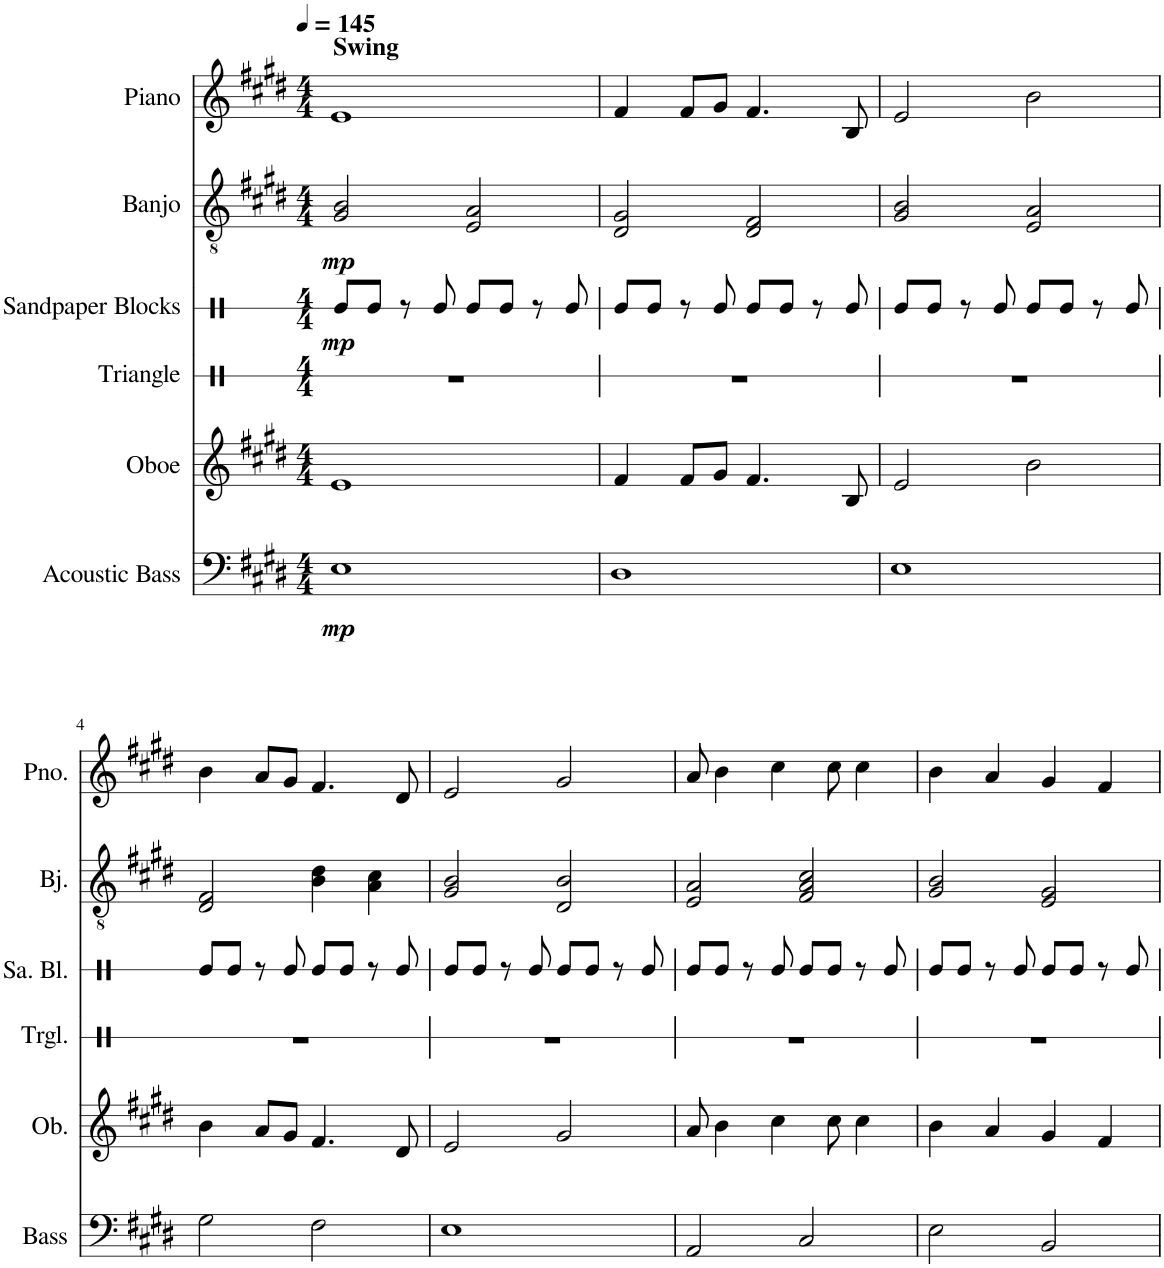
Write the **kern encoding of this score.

**kern	**dynam	**kern	**kern	**kern	**dynam	**kern	**dynam	**kern
*part6	*part6	*part5	*part4	*part3	*part3	*part2	*part2	*part1
*staff6	*staff6	*staff5	*staff4	*staff3	*staff3	*staff2	*staff2	*staff1
*I"Acoustic Bass	*	*I"Oboe	*I"Triangle	*I"Sandpaper Blocks	*	*I"Banjo	*	*I"Piano
*I'Bass	*	*I'Ob.	*I'Trgl.	*I'Sa. Bl.	*	*I'Bj.	*	*I'Pno.
*	*	*	*stria1	*stria1	*	*	*	*
*clefF4	*	*clefG2	*clefX	*clefX	*	*clefGv2	*	*clefG2
*Trd7c12	*	*	*	*	*	*Trd7c12	*	*
*k[f#c#g#d#]	*	*k[f#c#g#d#]	*k[]	*k[]	*	*k[f#c#g#d#]	*	*k[f#c#g#d#]
*M4/4	*	*M4/4	*M4/4	*M4/4	*	*M4/4	*	*M4/4
*MM145	*	*MM145	*MM145	*MM145	*	*MM145	*	*MM145
=1	=1	=1	=1	=1	=1	=1	=1	=1
!	!	!	!	!	!	!	!	!LO:TX:a:B:t=Swing
!	!LO:DY:b	!	!	!	!LO:DY:b	!	!LO:DY:b	!
1E	mp	1e	1r	8Re/L	mp	2G#/ 2B/	mp	1e
.	.	.	.	8Re/J	.	.	.	.
.	.	.	.	8r	.	.	.	.
.	.	.	.	8Re/	.	.	.	.
.	.	.	.	8Re/L	.	2E/ 2A/	.	.
.	.	.	.	8Re/J	.	.	.	.
.	.	.	.	8r	.	.	.	.
.	.	.	.	8Re/	.	.	.	.
=2	=2	=2	=2	=2	=2	=2	=2	=2
1D#	.	4f#/	1r	8Re/L	.	2D#/ 2G#/	.	4f#/
.	.	.	.	8Re/J	.	.	.	.
.	.	8f#/L	.	8r	.	.	.	8f#/L
.	.	8g#/J	.	8Re/	.	.	.	8g#/J
.	.	4.f#/	.	8Re/L	.	2D#/ 2F#/	.	4.f#/
.	.	.	.	8Re/J	.	.	.	.
.	.	.	.	8r	.	.	.	.
.	.	8B/	.	8Re/	.	.	.	8B/
=3	=3	=3	=3	=3	=3	=3	=3	=3
1E	.	2e/	1r	8Re/L	.	2G#/ 2B/	.	2e/
.	.	.	.	8Re/J	.	.	.	.
.	.	.	.	8r	.	.	.	.
.	.	.	.	8Re/	.	.	.	.
.	.	2b\	.	8Re/L	.	2E/ 2A/	.	2b\
.	.	.	.	8Re/J	.	.	.	.
.	.	.	.	8r	.	.	.	.
.	.	.	.	8Re/	.	.	.	.
!!LO:LB:g=z
=4	=4	=4	=4	=4	=4	=4	=4	=4
2G#\	.	4b\	1r	8Re/L	.	2D#/ 2F#/	.	4b\
.	.	.	.	8Re/J	.	.	.	.
.	.	8a/L	.	8r	.	.	.	8a/L
.	.	8g#/J	.	8Re/	.	.	.	8g#/J
2F#\	.	4.f#/	.	8Re/L	.	4B\ 4d#\	.	4.f#/
.	.	.	.	8Re/J	.	.	.	.
.	.	.	.	8r	.	4A\ 4c#\	.	.
.	.	8d#/	.	8Re/	.	.	.	8d#/
=5	=5	=5	=5	=5	=5	=5	=5	=5
1E	.	2e/	1r	8Re/L	.	2G#/ 2B/	.	2e/
.	.	.	.	8Re/J	.	.	.	.
.	.	.	.	8r	.	.	.	.
.	.	.	.	8Re/	.	.	.	.
.	.	2g#/	.	8Re/L	.	2D#/ 2B/	.	2g#/
.	.	.	.	8Re/J	.	.	.	.
.	.	.	.	8r	.	.	.	.
.	.	.	.	8Re/	.	.	.	.
=6	=6	=6	=6	=6	=6	=6	=6	=6
2AA/	.	8a/	1r	8Re/L	.	2E/ 2A/	.	8a/
.	.	4b\	.	8Re/J	.	.	.	4b\
.	.	.	.	8r	.	.	.	.
.	.	4cc#\	.	8Re/	.	.	.	4cc#\
2C#/	.	.	.	8Re/L	.	2F#/ 2A/ 2c#/	.	.
.	.	8cc#\	.	8Re/J	.	.	.	8cc#\
.	.	4cc#\	.	8r	.	.	.	4cc#\
.	.	.	.	8Re/	.	.	.	.
=7	=7	=7	=7	=7	=7	=7	=7	=7
2E\	.	4b\	1r	8Re/L	.	2G#/ 2B/	.	4b\
.	.	.	.	8Re/J	.	.	.	.
.	.	4a/	.	8r	.	.	.	4a/
.	.	.	.	8Re/	.	.	.	.
2BB/	.	4g#/	.	8Re/L	.	2E/ 2G#/	.	4g#/
.	.	.	.	8Re/J	.	.	.	.
.	.	4f#/	.	8r	.	.	.	4f#/
.	.	.	.	8Re/	.	.	.	.
=	=	=	=	=	=	=	=	=
*-	*-	*-	*-	*-	*-	*-	*-	*-
